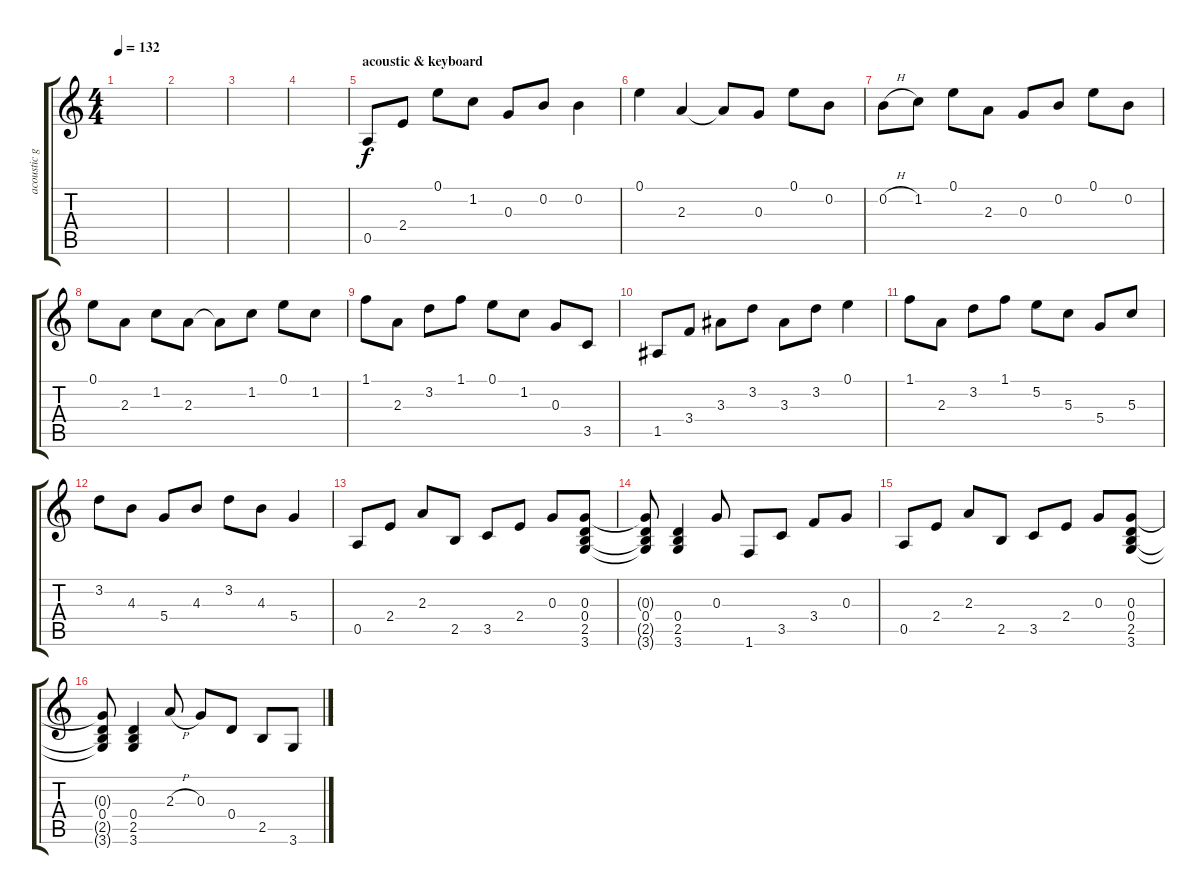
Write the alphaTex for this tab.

\track ("acoustic guitar" "acoustic g") {instrument acousticguitarsteel}
\staff {score tabs}
\tuning (E4 B3 G3 D3 A2 E2) {hide}
\ts (4 4)
\tempo 132
\clef g2
\ks c
|
|
|
|
\section ("" "acoustic & keyboard")
0.5.8 2.4.8 0.1.8 1.2.8 0.3.8 0.2.8 0.2.4 |
0.1.4 2.3.4 2.3{t}.8 0.3.8 0.1.8 0.2.8 |
0.2{h}.8 1.2.8 0.1.8 2.3.8 0.3.8 0.2.8 0.1.8 0.2.8 |
0.1.8 2.3.8 1.2.8 2.3.8 2.3{t}.8 1.2.8 0.1.8 1.2.8 |
1.1.8 2.3.8 3.2.8 1.1.8 0.1.8 1.2.8 0.3.8 3.5.8 |
1.5.8 3.4.8 3.3.8 3.2.8 3.3.8 3.2.8 0.1.4 |
1.1.8 2.3.8 3.2.8 1.1.8 5.2.8 5.3.8 5.4.8 5.3.8 |
3.2.8 4.3.8 5.4.8 4.3.8 3.2.8 4.3.8 5.4.4 |
0.5.8 2.4.8 2.3.8 2.5.8 3.5.8 2.4.8 0.3.8 (0.3 0.4 2.5 3.6).8 |
(0.3{t} 0.4 2.5{t} 3.6{t}).8 (0.4 2.5 3.6).4 0.3.8 1.6.8 3.5.8 3.4.8 0.3.8 |
0.5.8 2.4.8 2.3.8 2.5.8 3.5.8 2.4.8 0.3.8 (0.3 0.4 2.5 3.6).8 |
(0.3{t} 0.4 2.5{t} 3.6{t}).8 (0.4 2.5 3.6).4 2.3{h}.8 0.3.8 0.4.8 2.5.8 3.6.8
